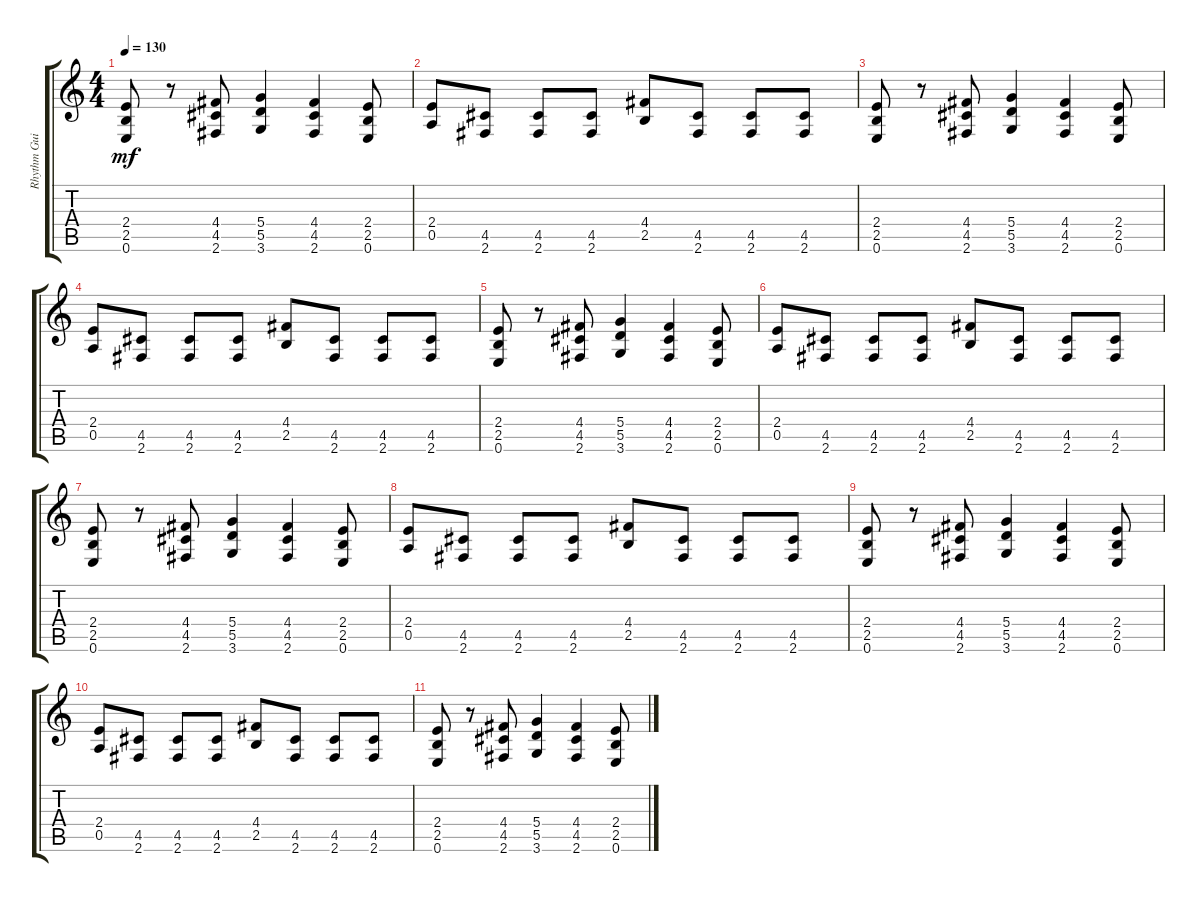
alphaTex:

\track ("Rhythm Guitar" "Rhythm Gui") {instrument overdrivenguitar}
\staff {score tabs}
\tuning (E4 B3 G3 D3 A2 E2) {hide}
\ts (4 4)
\tempo 130
\clef g2
\ks c
(2.4 2.5 0.6).8{dy mf} r.8 (4.4 4.5 2.6).8 (5.4 5.5 3.6).4 (4.4 4.5 2.6).4 (2.4 2.5 0.6).8 |
(2.4 0.5).8 (4.5 2.6).8 (4.5 2.6).8 (4.5 2.6).8 (4.4 2.5).8 (4.5 2.6).8 (4.5 2.6).8 (4.5 2.6).8 |
(2.4 2.5 0.6).8 r.8 (4.4 4.5 2.6).8 (5.4 5.5 3.6).4 (4.4 4.5 2.6).4 (2.4 2.5 0.6).8 |
(2.4 0.5).8 (4.5 2.6).8 (4.5 2.6).8 (4.5 2.6).8 (4.4 2.5).8 (4.5 2.6).8 (4.5 2.6).8 (4.5 2.6).8 |
(2.4 2.5 0.6).8 r.8 (4.4 4.5 2.6).8 (5.4 5.5 3.6).4 (4.4 4.5 2.6).4 (2.4 2.5 0.6).8 |
(2.4 0.5).8 (4.5 2.6).8 (4.5 2.6).8 (4.5 2.6).8 (4.4 2.5).8 (4.5 2.6).8 (4.5 2.6).8 (4.5 2.6).8 |
(2.4 2.5 0.6).8 r.8 (4.4 4.5 2.6).8 (5.4 5.5 3.6).4 (4.4 4.5 2.6).4 (2.4 2.5 0.6).8 |
(2.4 0.5).8 (4.5 2.6).8 (4.5 2.6).8 (4.5 2.6).8 (4.4 2.5).8 (4.5 2.6).8 (4.5 2.6).8 (4.5 2.6).8 |
(2.4 2.5 0.6).8{volume 12} r.8 (4.4 4.5 2.6).8 (5.4 5.5 3.6).4 (4.4 4.5 2.6).4 (2.4 2.5 0.6).8 |
(2.4 0.5).8{volume 8} (4.5 2.6).8 (4.5 2.6).8 (4.5 2.6).8 (4.4 2.5).8 (4.5 2.6).8 (4.5 2.6).8 (4.5 2.6).8 |
(2.4 2.5 0.6).8{volume 0} r.8 (4.4 4.5 2.6).8 (5.4 5.5 3.6).4 (4.4 4.5 2.6).4 (2.4 2.5 0.6).8
